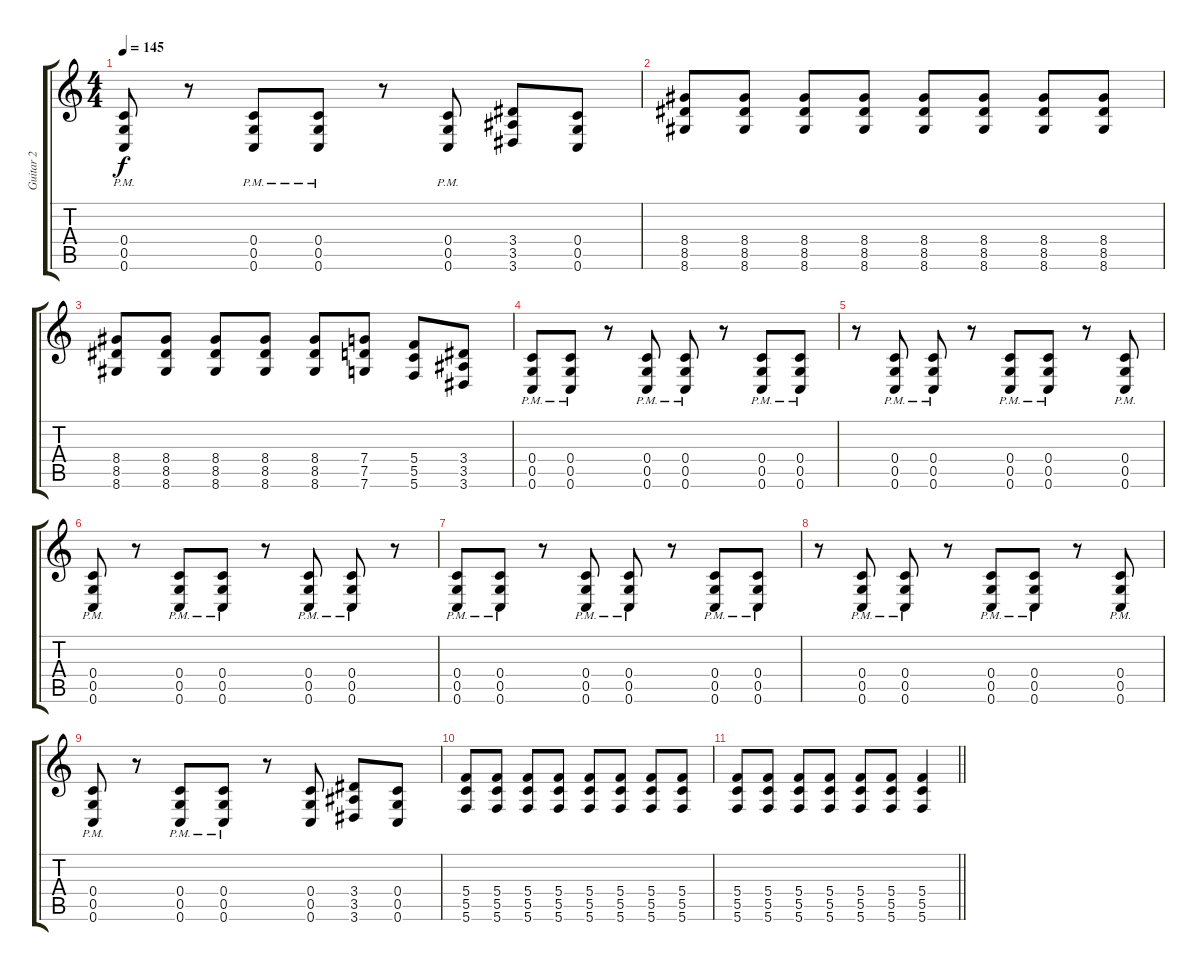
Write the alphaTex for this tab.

\track ("Guitar 2" "Guitar 2") {instrument distortionguitar}
\staff {score tabs}
\tuning (D4 A3 F3 C3 G2 C2) {hide}
\ts (4 4)
\tempo 145
\clef g2
\ks c
(0.4{pm} 0.5{pm} 0.6{pm}).8{dy f} r.8 (0.4{pm} 0.5{pm} 0.6{pm}).8 (0.4{pm} 0.5{pm} 0.6{pm}).8 r.8 (0.4{pm} 0.5{pm} 0.6{pm}).8 (3.4 3.5 3.6).8 (0.4 0.5 0.6).8 |
(8.4 8.5 8.6).8 (8.4 8.5 8.6).8 (8.4 8.5 8.6).8 (8.4 8.5 8.6).8 (8.4 8.5 8.6).8 (8.4 8.5 8.6).8 (8.4 8.5 8.6).8 (8.4 8.5 8.6).8 |
(8.4 8.5 8.6).8 (8.4 8.5 8.6).8 (8.4 8.5 8.6).8 (8.4 8.5 8.6).8 (8.4 8.5 8.6).8 (7.4 7.5 7.6).8 (5.4 5.5 5.6).8 (3.4 3.5 3.6).8 |
(0.4{pm} 0.5{pm} 0.6{pm}).8 (0.4{pm} 0.5{pm} 0.6{pm}).8 r.8 (0.4{pm} 0.5{pm} 0.6{pm}).8 (0.4{pm} 0.5{pm} 0.6{pm}).8 r.8 (0.4{pm} 0.5{pm} 0.6{pm}).8 (0.4{pm} 0.5{pm} 0.6{pm}).8 |
r.8 (0.4{pm} 0.5{pm} 0.6{pm}).8 (0.4{pm} 0.5{pm} 0.6{pm}).8 r.8 (0.4{pm} 0.5{pm} 0.6{pm}).8 (0.4{pm} 0.5{pm} 0.6{pm}).8 r.8 (0.4{pm} 0.5{pm} 0.6{pm}).8 |
(0.4{pm} 0.5{pm} 0.6{pm}).8 r.8 (0.4{pm} 0.5{pm} 0.6{pm}).8 (0.4{pm} 0.5{pm} 0.6{pm}).8 r.8 (0.4{pm} 0.5{pm} 0.6{pm}).8 (0.4{pm} 0.5{pm} 0.6{pm}).8 r.8 |
(0.4{pm} 0.5{pm} 0.6{pm}).8 (0.4{pm} 0.5{pm} 0.6{pm}).8 r.8 (0.4{pm} 0.5{pm} 0.6{pm}).8 (0.4{pm} 0.5{pm} 0.6{pm}).8 r.8 (0.4{pm} 0.5{pm} 0.6{pm}).8 (0.4{pm} 0.5{pm} 0.6{pm}).8 |
r.8 (0.4{pm} 0.5{pm} 0.6{pm}).8 (0.4{pm} 0.5{pm} 0.6{pm}).8 r.8 (0.4{pm} 0.5{pm} 0.6{pm}).8 (0.4{pm} 0.5{pm} 0.6{pm}).8 r.8 (0.4{pm} 0.5{pm} 0.6{pm}).8 |
(0.4{pm} 0.5{pm} 0.6{pm}).8 r.8 (0.4{pm} 0.5{pm} 0.6{pm}).8 (0.4{pm} 0.5{pm} 0.6{pm}).8 r.8 (0.4 0.5 0.6).8 (3.4 3.5 3.6).8 (0.4 0.5 0.6).8 |
(5.4 5.5 5.6).8 (5.4 5.5 5.6).8 (5.4 5.5 5.6).8 (5.4 5.5 5.6).8 (5.4 5.5 5.6).8 (5.4 5.5 5.6).8 (5.4 5.5 5.6).8 (5.4 5.5 5.6).8 |
\barLineRight lightlight
(5.4 5.5 5.6).8 (5.4 5.5 5.6).8 (5.4 5.5 5.6).8 (5.4 5.5 5.6).8 (5.4 5.5 5.6).8 (5.4 5.5 5.6).8 (5.4 5.5 5.6).4
